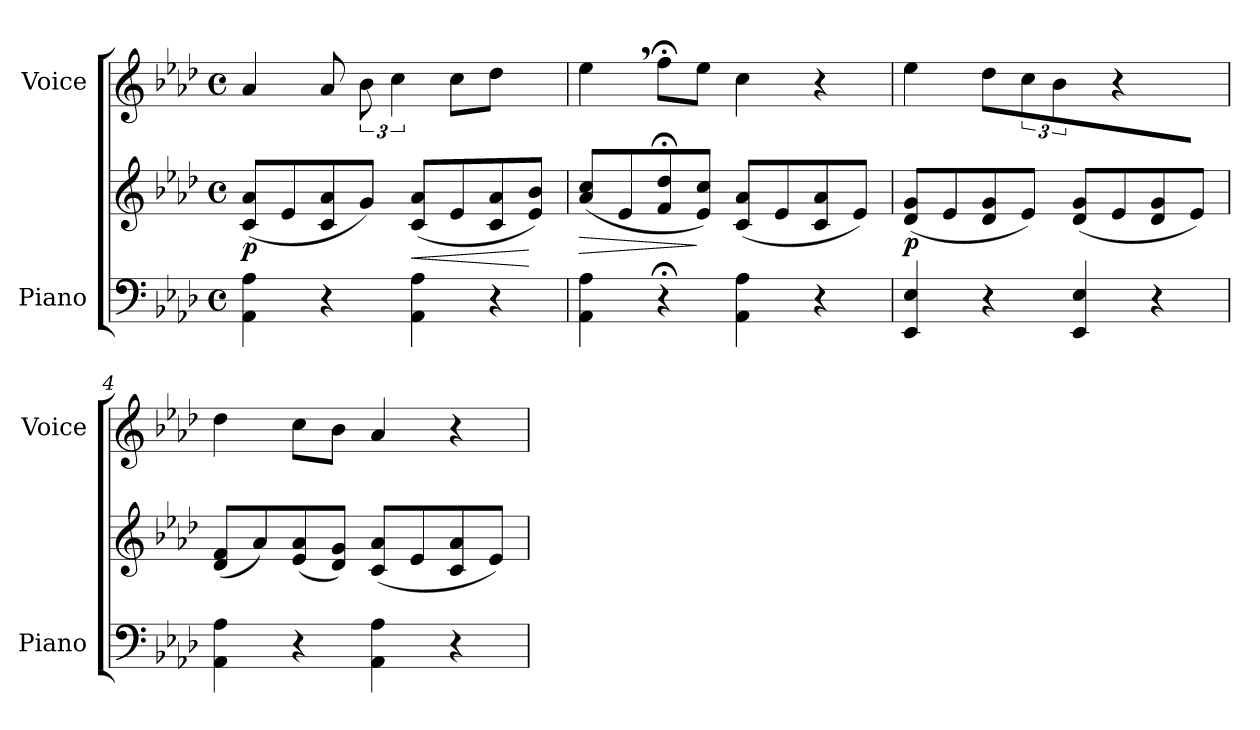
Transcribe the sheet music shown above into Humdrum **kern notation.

**kern	**kern	**dynam	**kern
*part2	*part2	*part2	*part1
*staff3	*staff2	*staff2/3	*staff1
*I"Piano	*	*	*I"Voice
*I'Piano	*	*	*I'Voice
*clefF4	*clefG2	*	*clefG2
*k[b-e-a-d-]	*k[b-e-a-d-]	*	*k[b-e-a-d-]
*M4/4	*M4/4	*	*M4/4
*met(c)	*met(c)	*	*met(c)
=1	=1	=1	=1
!	!	!LO:DY:b	!
4AA-\ 4A-\	(<8c/ 8a-/L	p	4a-/
.	8e-/	.	.
4r	8c/ 8a-/	.	8a-/
.	8g/J)	.	12b-\
.	.	.	6ccZ<\
!	!	!LO:HP:b	!
4AA-\ 4A-\	(<8c/ 8a-/L	<	.
.	8e-/	.	8cc\L
4r	8c/ 8a-/	.	8dd-\J
.	8e-/ 8b-/J)	[	8ryy
=2	=2	=2	=2
!	!	!LO:HP:b	!
4AA-\ 4A-\	(<8a-/ 8cc/L	>	4ee-,>\
.	8e-/	.	.
4r;<	8f/;< 8dd-/;<	.	8ff;<\L
.	8e-/ 8cc/J)	]	8ee-\J
4AA-\ 4A-\	(<8c/ 8a-/L	.	4cc\
.	8e-/	.	.
4r	8c/ 8a-/	.	4r
.	8e-/J)	.	.
!!LO:LB:g=z
=3	=3	=3	=3
!	!	!LO:DY:b	!
4EE-/ 4E-/	(<8d-/ 8g/L	p	4ee-\
.	8e-/	.	.
4r	8d-/ 8g/	.	8dd-\L
.	8e-Z>/J)	.	12cc\J
.	.	.	6b-\
4EE-/ 4E-/	(<8d-/ 8g/L	.	.
.	8e-/	.	4r
4r	8d-/ 8g/	.	.
.	8e-/J)	.	8ryy
=4	=4	=4	=4
4AA-\ 4A-\	(<8d-/ 8f/L	.	4dd-\
.	8a-/)	.	.
4r	(<8e-/ 8a-/	.	8cc\L
.	8d-/ 8g/J)	.	8b-\J
4AA-\ 4A-\	(<8c/ 8a-/L	.	4a-/
.	8e-/	.	.
4r	8c/ 8a-/	.	4r
.	8e-/J)	.	.
=	=	=	=
*-	*-	*-	*-
